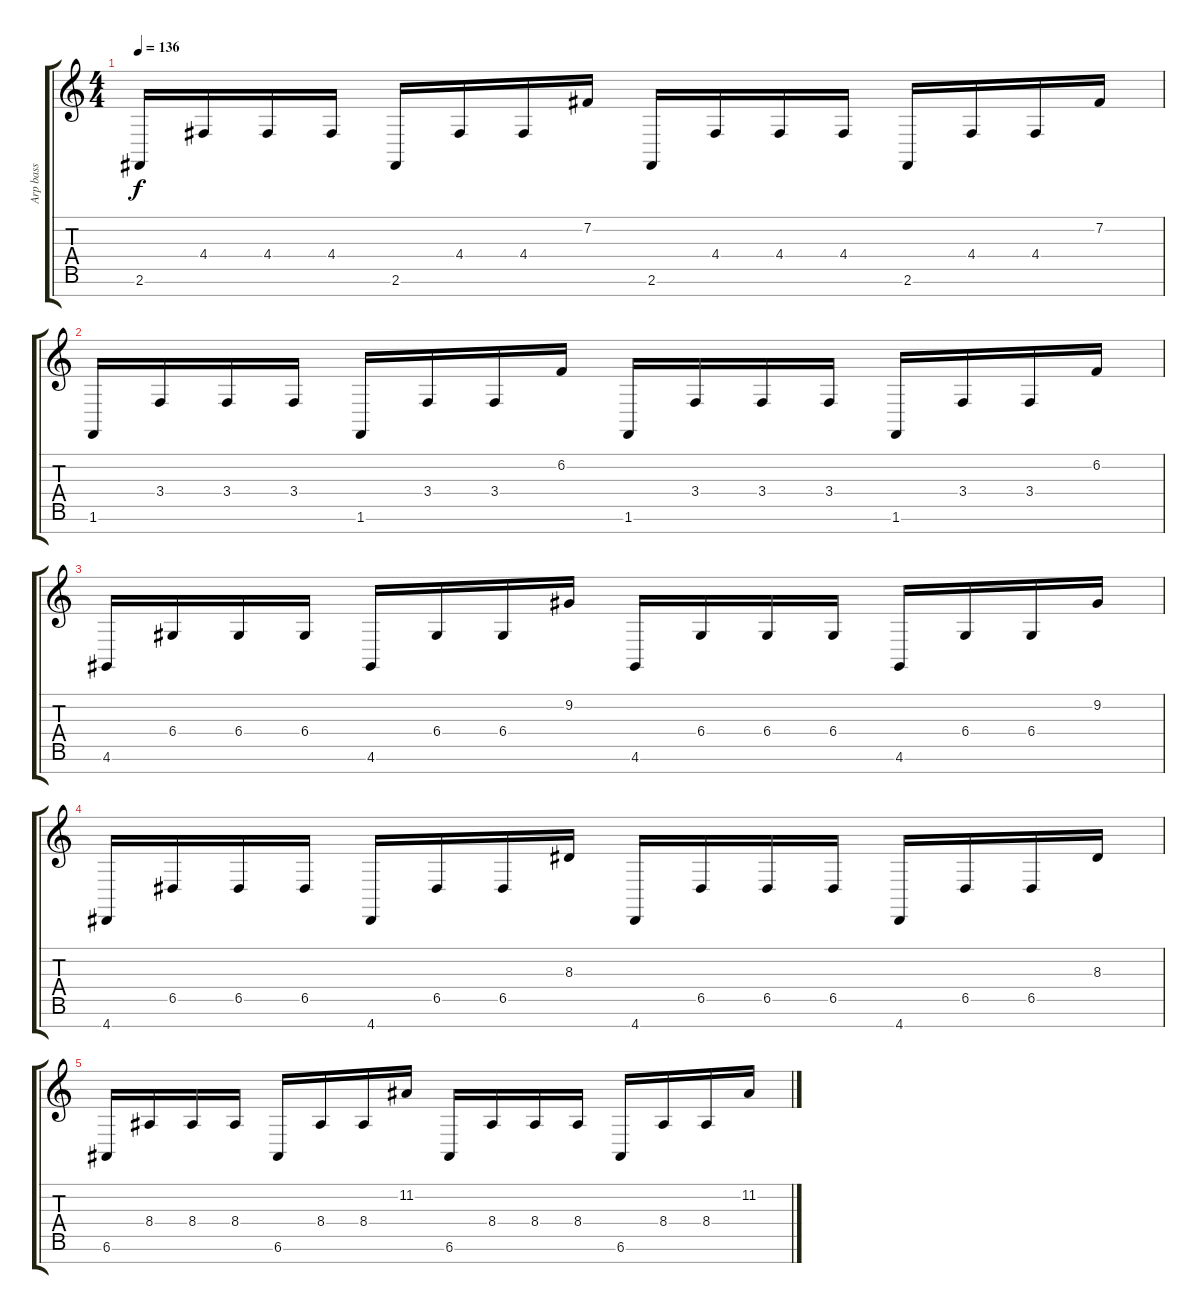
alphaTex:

\track ("Arp bass" "Arp bass") {instrument lead8bassandlead}
\staff {score tabs}
\tuning (C8 B3 G3 D3 A2 E2 B1) {hide}
\ts (4 4)
\tempo 136
\clef g2
\ks c
2.6.16{dy f} 4.4.16 4.4.16 4.4.16 2.6.16 4.4.16 4.4.16 7.2.16 2.6.16 4.4.16 4.4.16 4.4.16 2.6.16 4.4.16 4.4.16 7.2.16 |
1.6.16 3.4.16 3.4.16 3.4.16 1.6.16 3.4.16 3.4.16 6.2.16 1.6.16 3.4.16 3.4.16 3.4.16 1.6.16 3.4.16 3.4.16 6.2.16 |
4.6.16 6.4.16 6.4.16 6.4.16 4.6.16 6.4.16 6.4.16 9.2.16 4.6.16 6.4.16 6.4.16 6.4.16 4.6.16 6.4.16 6.4.16 9.2.16 |
4.7.16 6.5.16 6.5.16 6.5.16 4.7.16 6.5.16 6.5.16 8.3.16 4.7.16 6.5.16 6.5.16 6.5.16 4.7.16 6.5.16 6.5.16 8.3.16 |
6.6.16 8.4.16 8.4.16 8.4.16 6.6.16 8.4.16 8.4.16 11.2.16 6.6.16 8.4.16 8.4.16 8.4.16 6.6.16 8.4.16 8.4.16 11.2.16
